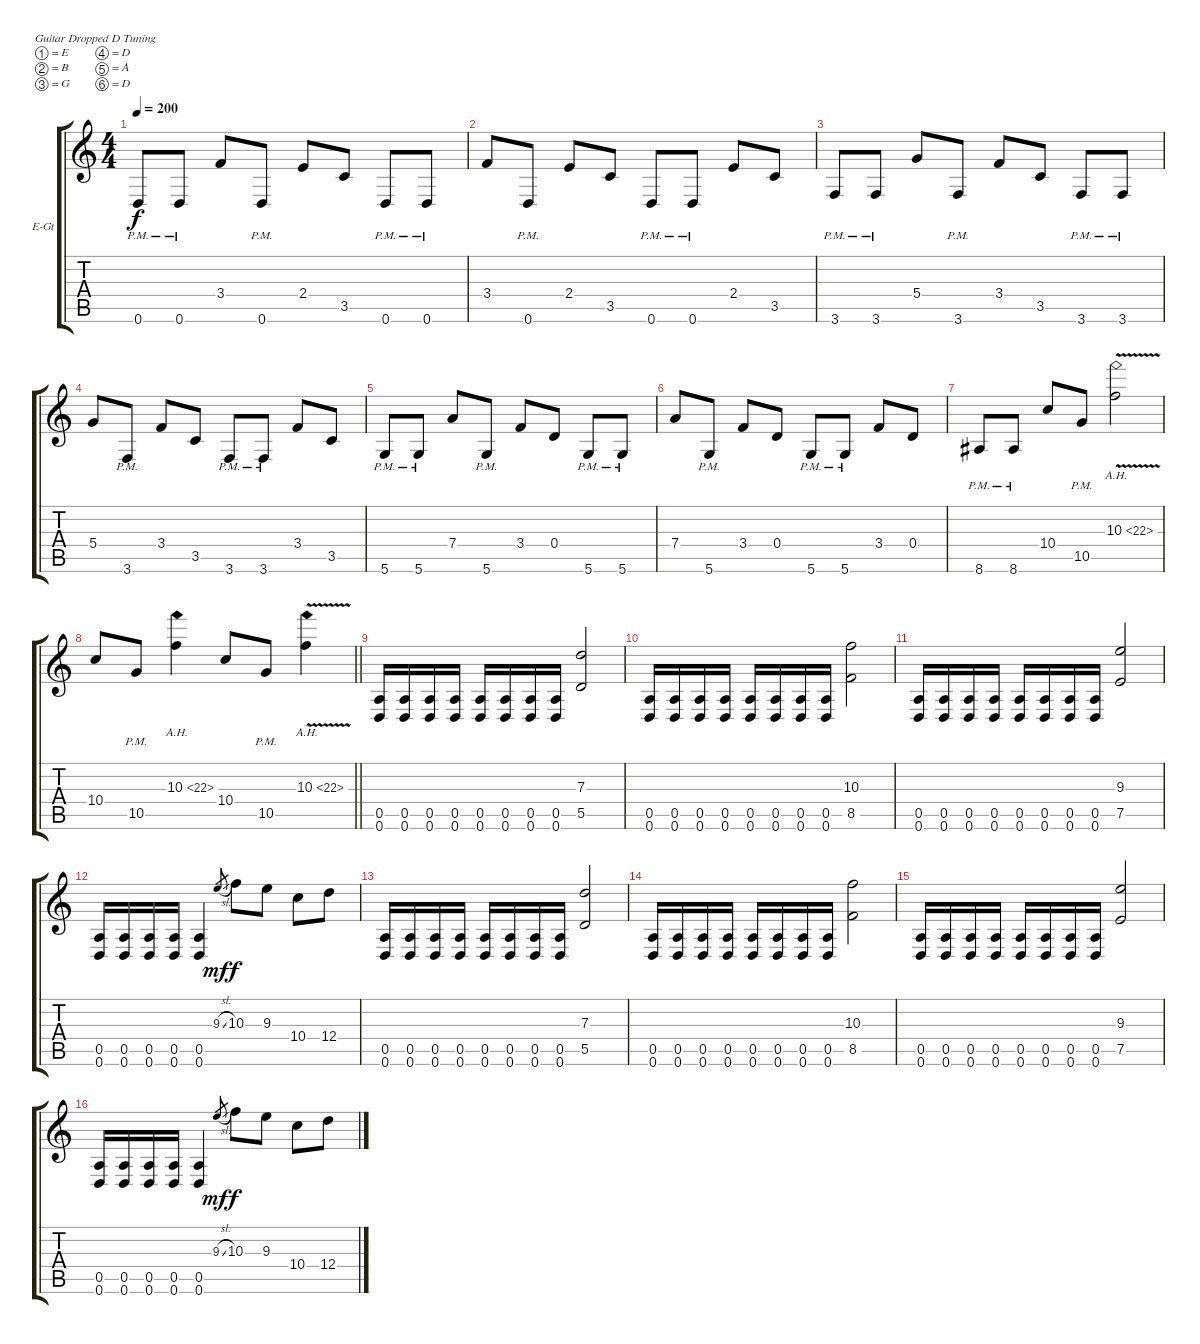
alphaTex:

\bracketExtendMode groupsimilarinstruments
\firstSystemTrackNameOrientation horizontal
\otherSystemsTrackNameOrientation horizontal
\track ("Josapat" "E-Gt") {instrument distortionguitar}
\staff {score tabs}
\tuning (E4 B3 G3 D3 A2 D2)
\ts (4 4)
\tempo 200
\clef g2
\ks c
0.6{pm}.8{dy f} 0.6{pm}.8 3.4.8 0.6{pm}.8 2.4.8 3.5.8 0.6{pm}.8 0.6{pm}.8 |
3.4.8 0.6{pm}.8 2.4.8 3.5.8 0.6{pm}.8 0.6{pm}.8 2.4.8 3.5.8 |
3.6{pm}.8 3.6{pm}.8 5.4.8 3.6{pm}.8 3.4.8 3.5.8 3.6{pm}.8 3.6{pm}.8 |
5.4.8 3.6{pm}.8 3.4.8 3.5.8 3.6{pm}.8 3.6{pm}.8 3.4.8 3.5.8 |
5.6{pm}.8 5.6{pm}.8 7.4.8 5.6{pm}.8 3.4.8 0.4.8 5.6{pm}.8 5.6{pm}.8 |
7.4.8 5.6{pm}.8 3.4.8 0.4.8 5.6{pm}.8 5.6{pm}.8 3.4.8 0.4.8 |
8.6{pm}.8 8.6{pm}.8 10.4.8 10.5{pm}.8 10.3{ah 12 v}.2 |
\barLineRight lightlight
10.4.8 10.5{pm}.8 10.3{ah 12}.4 10.4.8 10.5{pm}.8 10.3{ah 12 v}.4 |
\section ("" "")
(0.5 0.6).16 (0.5 0.6).16 (0.5 0.6).16 (0.5 0.6).16 (0.5 0.6).16 (0.5 0.6).16 (0.5 0.6).16 (0.5 0.6).16 (7.3 5.5).2 |
(0.5 0.6).16 (0.5 0.6).16 (0.5 0.6).16 (0.5 0.6).16 (0.5 0.6).16 (0.5 0.6).16 (0.5 0.6).16 (0.5 0.6).16 (10.3 8.5).2 |
(0.5 0.6).16 (0.5 0.6).16 (0.5 0.6).16 (0.5 0.6).16 (0.5 0.6).16 (0.5 0.6).16 (0.5 0.6).16 (0.5 0.6).16 (9.3 7.5).2 |
(0.5 0.6).16 (0.5 0.6).16 (0.5 0.6).16 (0.5 0.6).16 (0.5 0.6).4 9.3{sl}.8{gr dy mf} 10.3.8{dy f} 9.3.8 10.4.8 12.4.8 |
(0.5 0.6).16 (0.5 0.6).16 (0.5 0.6).16 (0.5 0.6).16 (0.5 0.6).16 (0.5 0.6).16 (0.5 0.6).16 (0.5 0.6).16 (7.3 5.5).2 |
(0.5 0.6).16 (0.5 0.6).16 (0.5 0.6).16 (0.5 0.6).16 (0.5 0.6).16 (0.5 0.6).16 (0.5 0.6).16 (0.5 0.6).16 (10.3 8.5).2 |
(0.5 0.6).16 (0.5 0.6).16 (0.5 0.6).16 (0.5 0.6).16 (0.5 0.6).16 (0.5 0.6).16 (0.5 0.6).16 (0.5 0.6).16 (9.3 7.5).2 |
(0.5 0.6).16 (0.5 0.6).16 (0.5 0.6).16 (0.5 0.6).16 (0.5 0.6).4 9.3{sl}.8{gr dy mf} 10.3.8{dy f} 9.3.8 10.4.8 12.4.8
